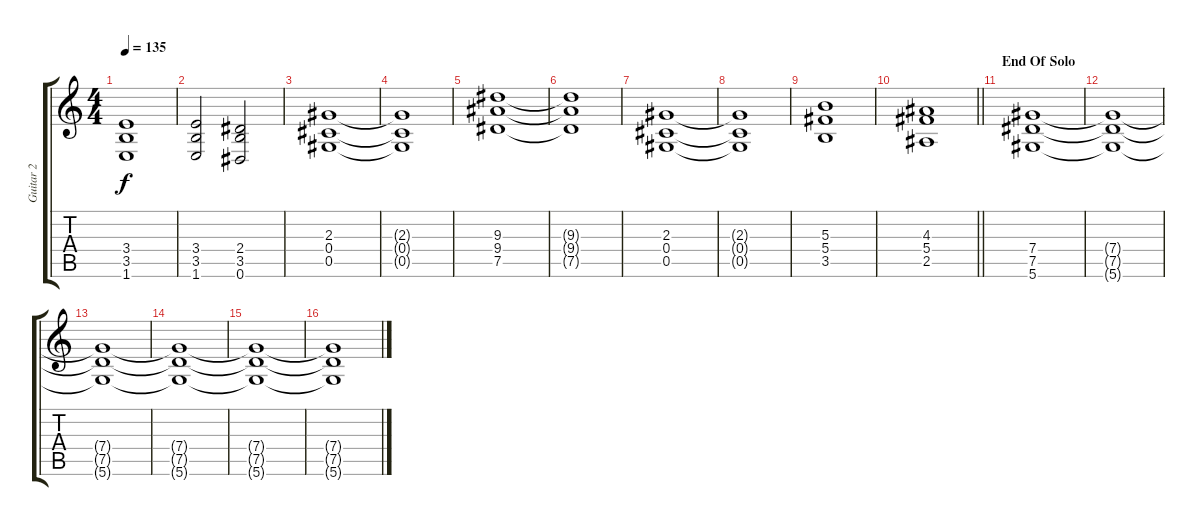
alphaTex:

\track ("Guitar 2" "Guitar 2") {instrument distortionguitar}
\staff {score tabs}
\tuning (Eb4 Bb3 Gb3 Db3 Ab2 Eb2) {hide}
\ts (4 4)
\tempo 135
\clef g2
\ks c
(3.4 3.5 1.6).1{dy f} |
(3.4 3.5 1.6).2 (2.4 3.5 0.6).2 |
(2.3 0.4 0.5).1 |
(2.3{t} 0.4{t} 0.5{t}).1 |
(9.3 9.4 7.5).1 |
(9.3{t} 9.4{t} 7.5{t}).1 |
(2.3 0.4 0.5).1 |
(2.3{t} 0.4{t} 0.5{t}).1 |
(5.3 5.4 3.5).1 |
\barLineRight lightlight
(4.3 5.4 2.5).1 |
\section ("" "End Of Solo")
(7.4 7.5 5.6).1 |
(7.4{t} 7.5{t} 5.6{t}).1 |
(7.4{t} 7.5{t} 5.6{t}).1 |
(7.4{t} 7.5{t} 5.6{t}).1 |
(7.4{t} 7.5{t} 5.6{t}).1 |
(7.4{t} 7.5{t} 5.6{t}).1
